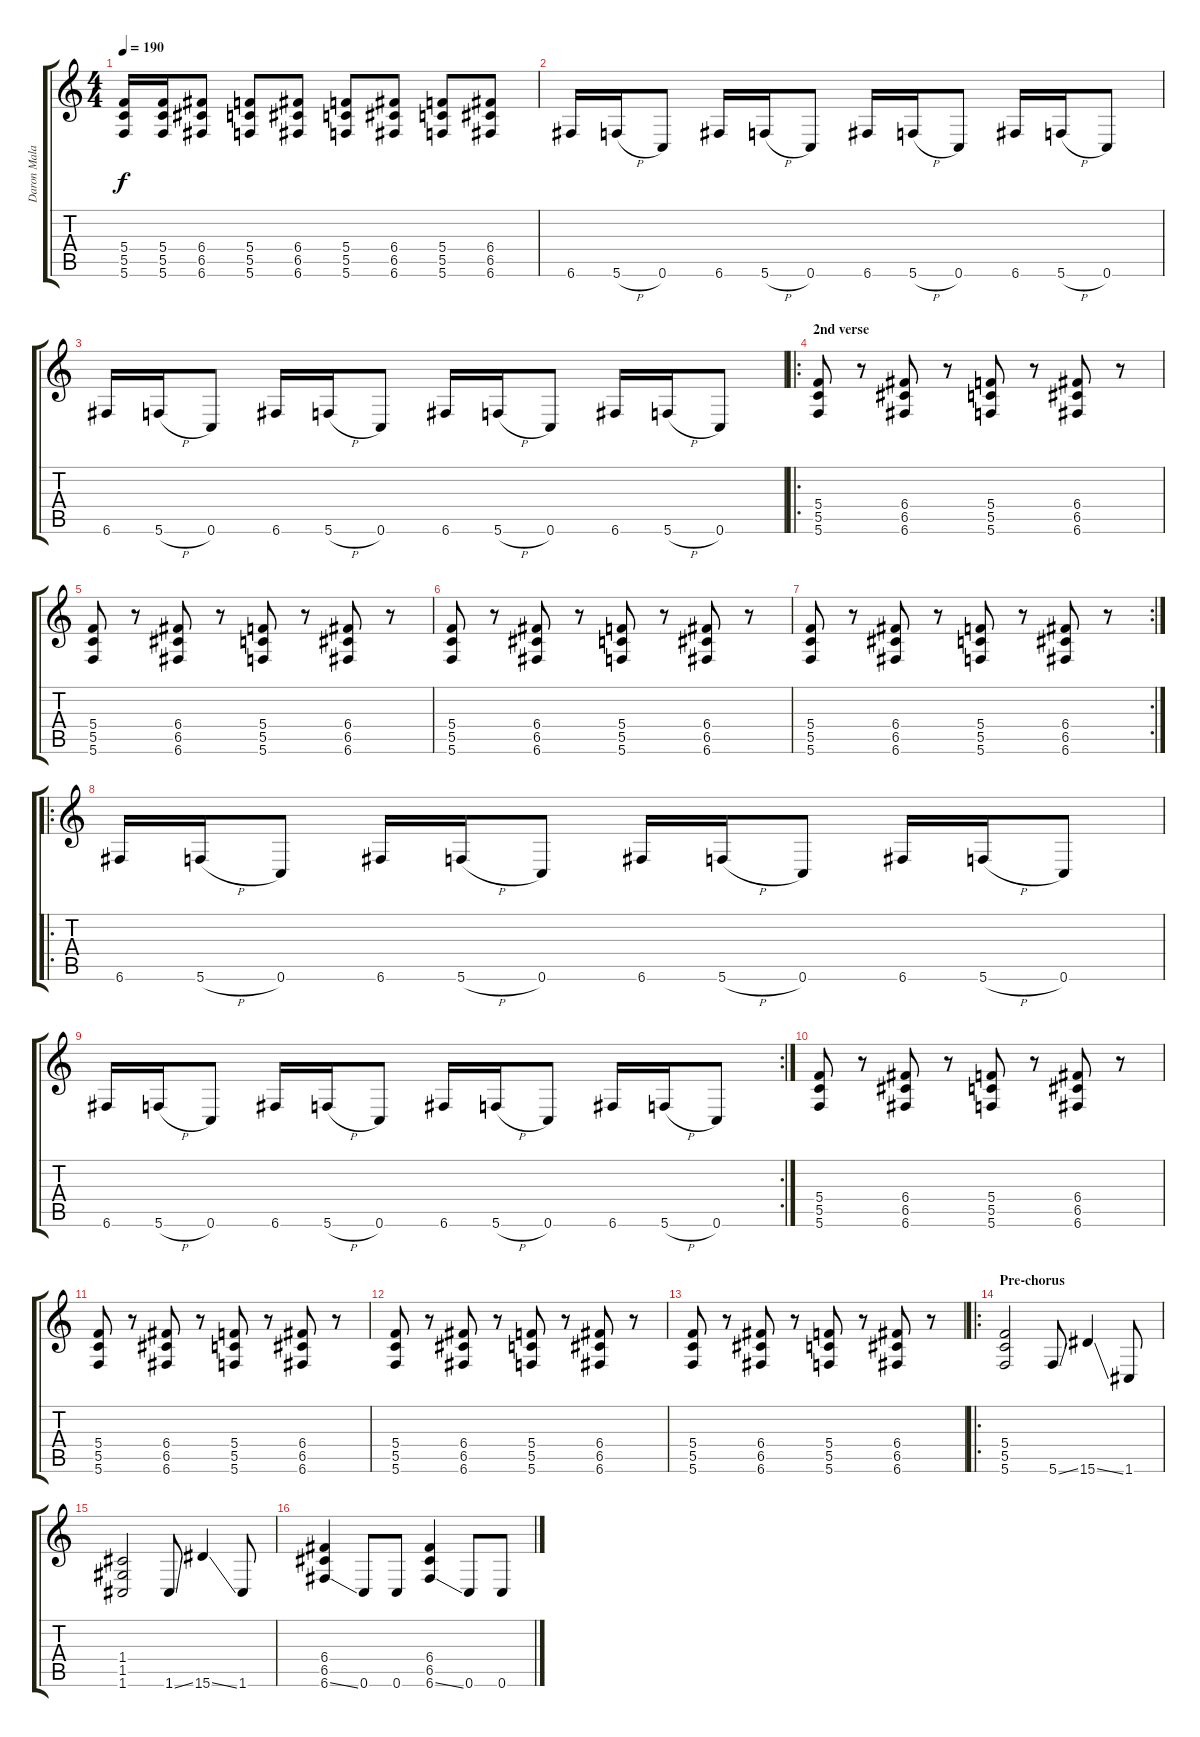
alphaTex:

\track ("Daron Malakian" "Daron Mala") {instrument distortionguitar}
\staff {score tabs}
\tuning (D4 A3 F3 C3 G2 C2) {hide}
\ts (4 4)
\tempo 190
\clef g2
\ks c
(5.4 5.5 5.6).16{dy f} (5.4 5.5 5.6).16 (6.4 6.5 6.6).8 (5.4 5.5 5.6).8 (6.4 6.5 6.6).8 (5.4 5.5 5.6).8 (6.4 6.5 6.6).8 (5.4 5.5 5.6).8 (6.4 6.5 6.6).8 |
6.6.16 5.6{h}.16 0.6.8 6.6.16 5.6{h}.16 0.6.8 6.6.16 5.6{h}.16 0.6.8 6.6.16 5.6{h}.16 0.6.8 |
6.6.16 5.6{h}.16 0.6.8 6.6.16 5.6{h}.16 0.6.8 6.6.16 5.6{h}.16 0.6.8 6.6.16 5.6{h}.16 0.6.8 |
\ro
\section ("" "2nd verse")
(5.4 5.5 5.6).8 r.8 (6.4 6.5 6.6).8 r.8 (5.4 5.5 5.6).8 r.8 (6.4 6.5 6.6).8 r.8 |
(5.4 5.5 5.6).8 r.8 (6.4 6.5 6.6).8 r.8 (5.4 5.5 5.6).8 r.8 (6.4 6.5 6.6).8 r.8 |
(5.4 5.5 5.6).8 r.8 (6.4 6.5 6.6).8 r.8 (5.4 5.5 5.6).8 r.8 (6.4 6.5 6.6).8 r.8 |
\rc 2
(5.4 5.5 5.6).8 r.8 (6.4 6.5 6.6).8 r.8 (5.4 5.5 5.6).8 r.8 (6.4 6.5 6.6).8 r.8 |
\ro
6.6.16 5.6{h}.16 0.6.8 6.6.16 5.6{h}.16 0.6.8 6.6.16 5.6{h}.16 0.6.8 6.6.16 5.6{h}.16 0.6.8 |
\rc 2
6.6.16 5.6{h}.16 0.6.8 6.6.16 5.6{h}.16 0.6.8 6.6.16 5.6{h}.16 0.6.8 6.6.16 5.6{h}.16 0.6.8 |
(5.4 5.5 5.6).8 r.8 (6.4 6.5 6.6).8 r.8 (5.4 5.5 5.6).8 r.8 (6.4 6.5 6.6).8 r.8 |
(5.4 5.5 5.6).8 r.8 (6.4 6.5 6.6).8 r.8 (5.4 5.5 5.6).8 r.8 (6.4 6.5 6.6).8 r.8 |
(5.4 5.5 5.6).8 r.8 (6.4 6.5 6.6).8 r.8 (5.4 5.5 5.6).8 r.8 (6.4 6.5 6.6).8 r.8 |
(5.4 5.5 5.6).8 r.8 (6.4 6.5 6.6).8 r.8 (5.4 5.5 5.6).8 r.8 (6.4 6.5 6.6).8 r.8 |
\ro
\section ("" "Pre-chorus")
(5.4 5.5 5.6).2 5.6{ss}.8 15.6{ss}.4 1.6.8 |
(1.4 1.5 1.6).2 1.6{ss}.8 15.6{ss}.4 1.6.8 |
(6.4 6.5 6.6{ss}).4 0.6.8 0.6.8 (6.4 6.5 6.6{ss}).4 0.6.8 0.6.8
